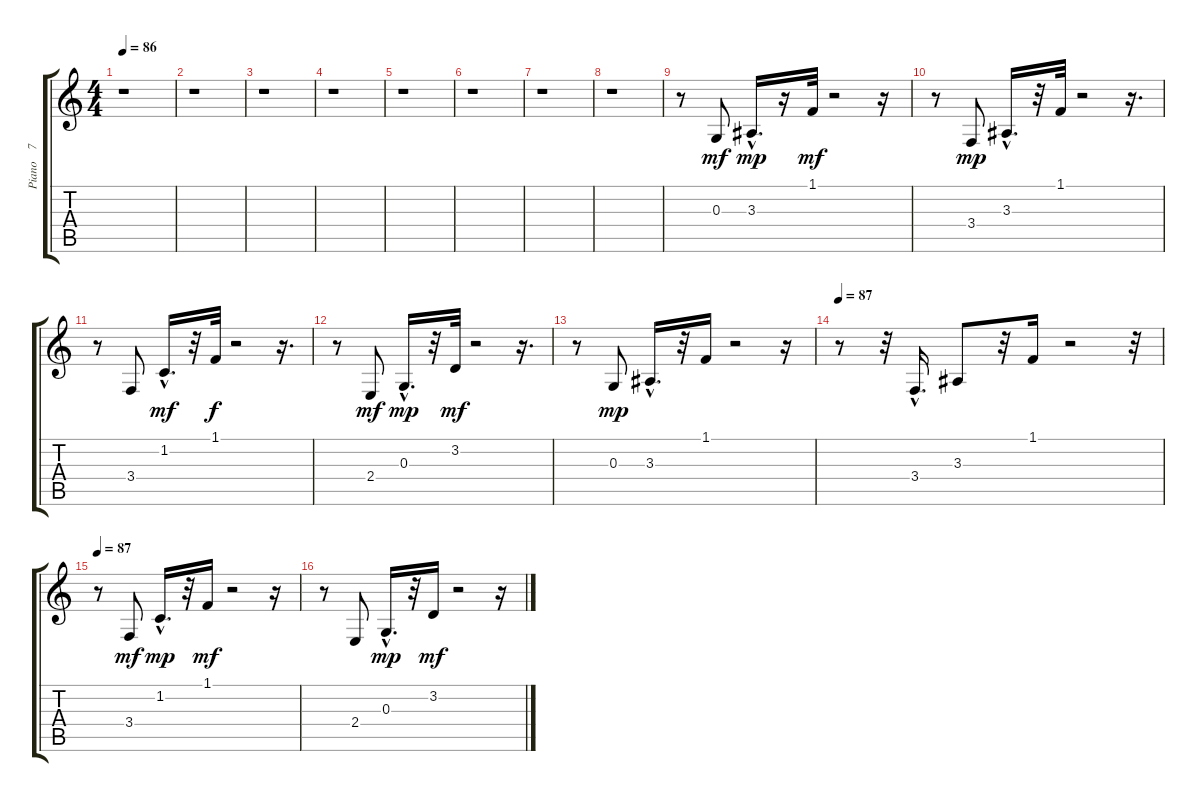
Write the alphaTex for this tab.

\track ("Piano    7" "Piano    7") {instrument acousticgrandpiano}
\staff {score tabs}
\tuning (E4 B3 G3 D3 A2 E2) {hide}
\ts (4 4)
\tempo 86
\clef g2
\ks c
r.1{dy f} |
r.1 |
r.1 |
r.1 |
r.1 |
r.1 |
r.1 |
r.1 |
r.8 0.3.8{dy mf} 3.3{hac}.16{d dy mp} r.16 1.1.32{dy mf} r.2 r.16 |
r.8 3.4.8{dy mp} 3.3{hac}.16{d} r.32 1.1.32 r.2 r.16{d} |
r.8 3.4.8 1.2{hac}.16{d dy mf} r.32 1.1.32{dy f} r.2 r.16{d} |
r.8 2.4.8{dy mf} 0.3{hac}.16{d dy mp} r.32 3.2.32{dy mf} r.2 r.16{d} |
r.8 0.3.8{dy mp} 3.3{hac}.16{d} r.32 1.1.16 r.2 r.16 |
\tempo 87
r.8 r.32 3.4{hac}.16{d} 3.3.8 r.32 1.1.16 r.2 r.32 |
\tempo 87
r.8 3.4.8{dy mf} 1.2{hac}.16{d dy mp} r.32 1.1.16{dy mf} r.2 r.16 |
r.8 2.4.8 0.3{hac}.16{d dy mp} r.32 3.2.16{dy mf} r.2 r.16
